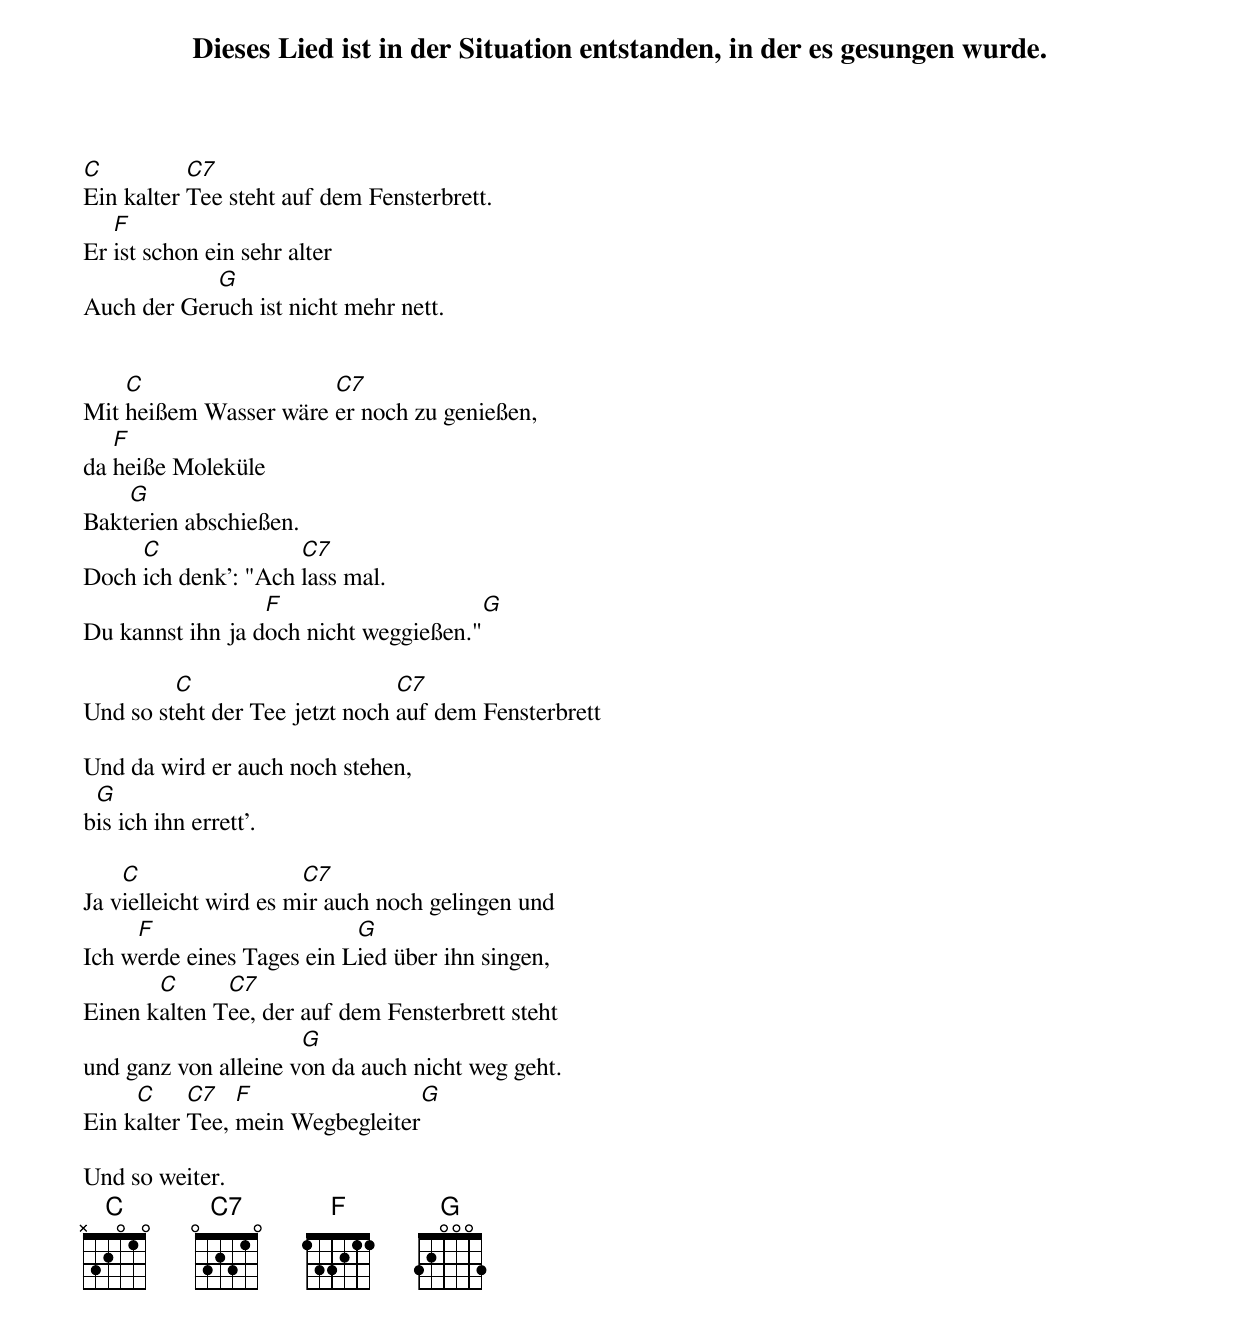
Dieses Lied ist in der Situation entstanden, in der es gesungen wurde.


C          C7
Ein kalter Tee steht auf dem Fensterbrett.
   F
Er ist schon ein sehr alter
            G
Auch der Geruch ist nicht mehr nett.


    C                  C7
Mit heißem Wasser wäre er noch zu genießen,
   F
da heiße Moleküle
    G
Bakterien abschießen.
     C               C7
Doch ich denk': "Ach lass mal.
                  F                     G
Du kannst ihn ja doch nicht weggießen."

         C                      C7
Und so steht der Tee jetzt noch auf dem Fensterbrett

Und da wird er auch noch stehen,
 G
bis ich ihn errett'.

    C                  C7
Ja vielleicht wird es mir auch noch gelingen und
     F                     G
Ich werde eines Tages ein Lied über ihn singen,
       C      C7
Einen kalten Tee, der auf dem Fensterbrett steht
                      G
und ganz von alleine von da auch nicht weg geht.
     C     C7   F                  G
Ein kalter Tee, mein Wegbegleiter

Und so weiter.
